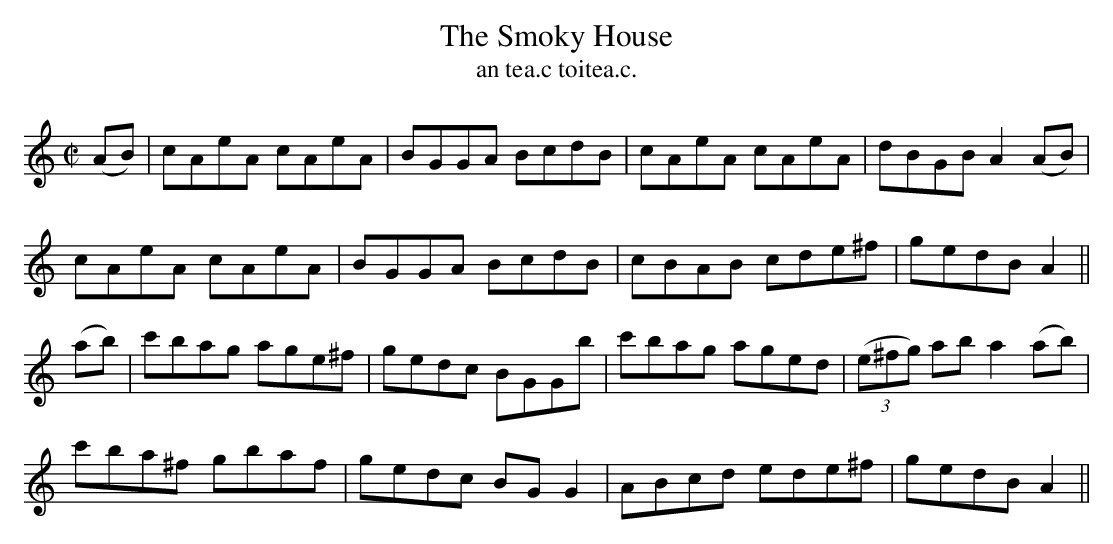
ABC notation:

X:1
T: Smoky House, The
T: an tea.c toitea.c.
M: C|
L: 1/8
K: Am
(AB)|cAeA cAeA|BGGA BcdB|cAeA cAeA|dBGB A2 (AB)|
cAeA cAeA|BGGA BcdB|cBAB cde^f|gedB A2||
(ab)|c'bag age^f|gedc BGGb|c'bag aged|((3e^fg) ab a2 (ab)|
c'ba^f gbaf|gedc BG G2|ABcd ede^f|gedB A2||
